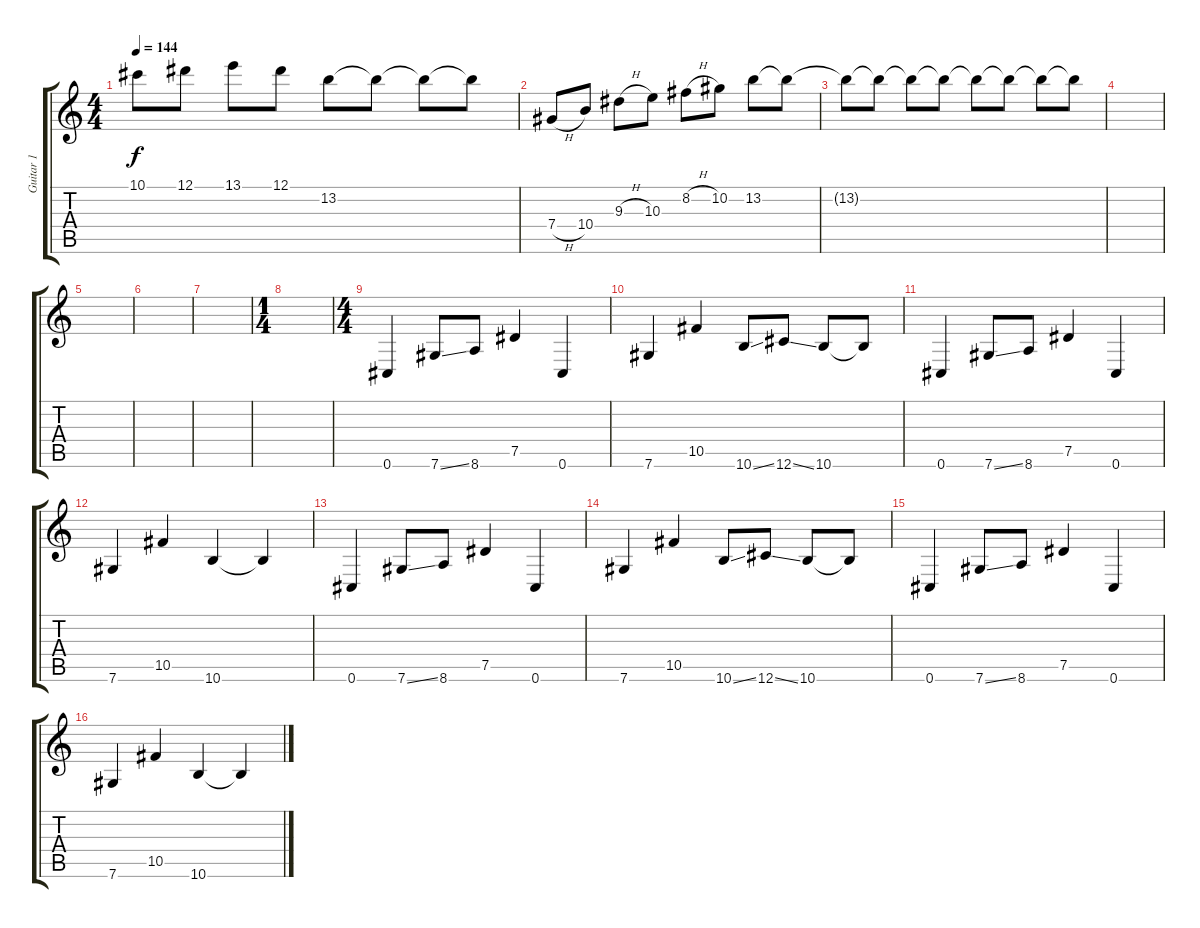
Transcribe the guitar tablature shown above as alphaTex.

\track ("Guitar 1" "Guitar 1") {instrument distortionguitar}
\staff {score tabs}
\tuning (Eb4 Bb3 Gb3 Db3 Ab2 Db2) {hide}
\ts (4 4)
\tempo 144
\clef g2
\ks c
10.1{t}.8{dy f} 12.1.8 13.1.8 12.1.8 13.2.8 13.2{t}.8 13.2{t}.8 13.2{t}.8 |
7.4{h}.8 10.4.8 9.3{h}.8 10.3.8 8.2{h}.8 10.2.8 13.2.8 13.2{t}.8 |
13.2{t}.8 13.2{t}.8 13.2{t}.8 13.2{t}.8 13.2{t}.8 13.2{t}.8 13.2{t}.8 13.2{t}.8 |
|
|
|
|
\ts (1 4)
|
\ts (4 4)
0.6.4{instrument distortionguitar} 7.6{ss}.8 8.6.8 7.5.4 0.6.4 |
7.6.4 10.5.4 10.6{ss}.8 12.6{ss}.8 10.6.8 10.6{t}.8 |
0.6.4{instrument distortionguitar} 7.6{ss}.8 8.6.8 7.5.4 0.6.4 |
7.6.4 10.5.4 10.6.4 10.6{t}.4 |
0.6.4{instrument distortionguitar} 7.6{ss}.8 8.6.8 7.5.4 0.6.4 |
7.6.4 10.5.4 10.6{ss}.8 12.6{ss}.8 10.6.8 10.6{t}.8 |
0.6.4{instrument distortionguitar} 7.6{ss}.8 8.6.8 7.5.4 0.6.4 |
7.6.4 10.5.4 10.6.4 10.6{t}.4
